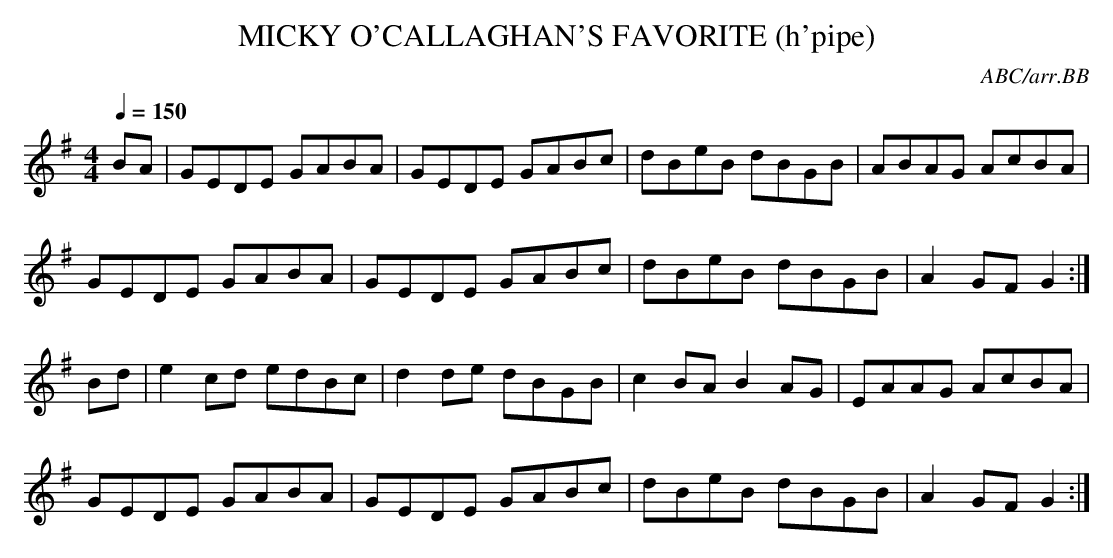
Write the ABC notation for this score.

X:1
T:MICKY O'CALLAGHAN'S FAVORITE (h'pipe)
C:ABC/arr.BB
Q:1/4=150
M:4/4
L:1/8
K:G
BA|GEDE GABA|GEDE GABc|dBeB dBGB|ABAG AcBA|
GEDE GABA|GEDE GABc|dBeB dBGB|A2GF G2:|
Bd|e2cd edBc|d2de dBGB|c2BA B2AG|EAAG AcBA|
GEDE GABA|GEDE GABc|dBeB dBGB|A2GF G2:|
